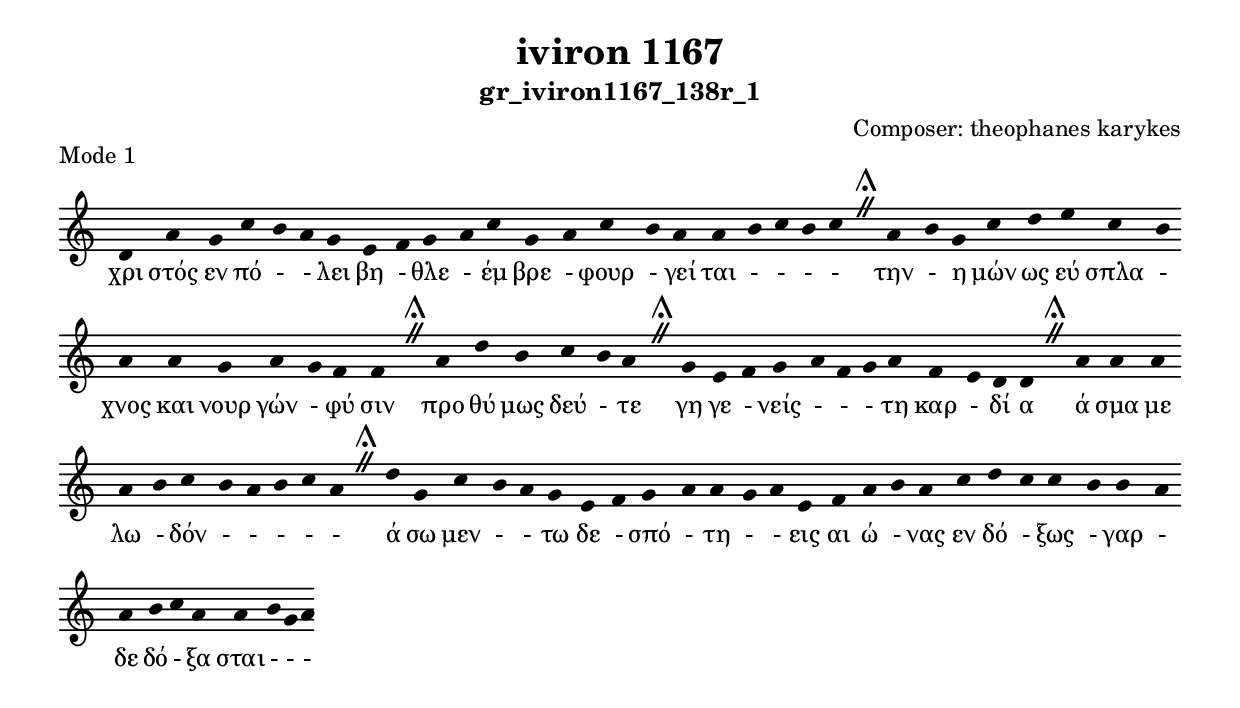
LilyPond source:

\include "gregorian.ly"

	\header {
 	  title = "iviron 1167"
	  subtitle = "gr_iviron1167_138r_1"
	  composer = "Composer: theophanes karykes"
	  piece = "Mode 1"
	}

	chant = {
	  d'4 a'4 g'4 c''4 b'4 a'4 g'4 e'4 f'4 g'4 a'4 c''4 g'4 a'4 c''4 b'4 a'4 a'4 b'4 c''4 b'4 c''4 \divisioMaior
 a'4 b'4 g'4 c''4 d''4 e''4 c''4 b'4 a'4 a'4 g'4 a'4 g'4 f'4 f'4 \divisioMaior
 a'4 d''4 b'4 c''4 b'4 a'4 \divisioMaior
 g'4 e'4 f'4 g'4 a'4 f'4 g'4 a'4 f'4 e'4 d'4 d'4 \divisioMaior
 a'4 a'4 a'4 a'4 b'4 c''4 b'4 a'4 b'4 c''4 a'4 \divisioMaior
 d''4 g'4 c''4 b'4 a'4 g'4 e'4 f'4 g'4 a'4 a'4 g'4 a'4 e'4 f'4 a'4 b'4 a'4 c''4 d''4 c''4 c''4 b'4 b'4 a'4 a'4 b'4 c''4 a'4 a'4 b'4 g'4 a'4\finalis
	}

	verba = \lyricmode {χρι στός εν πό -  - λει βη - θλε - έμ βρε - φουρ - γεί ται -  -  -  - 
την - η μών ως εύ σπλα - χνος και νουρ γών - φύ σιν 
προ θύ μως δεύ - τε 
γη γε - νείς -  -  - τη καρ - δί α 
ά σμα με λω - δόν -  -  -  -  - 
ά σω μεν -  - τω δε - σπό - τη -  - εις αι ώ - νας εν δό - ξως - γαρ - δε δό - ξα σται -  -  - 
	}


	\score {
	  \new Staff <<
	  \new Voice = "melody" \chant
	  \new Lyrics = "one" \lyricsto melody \verba
	  >>
	  \layout {
	    \context {
	      \Staff
	      \remove "Time_signature_engraver"
	      \remove "Bar_engraver"
	    }
	    \context {
	      \Voice
	      \remove "Stem_engraver"
	    }
	  }
	}